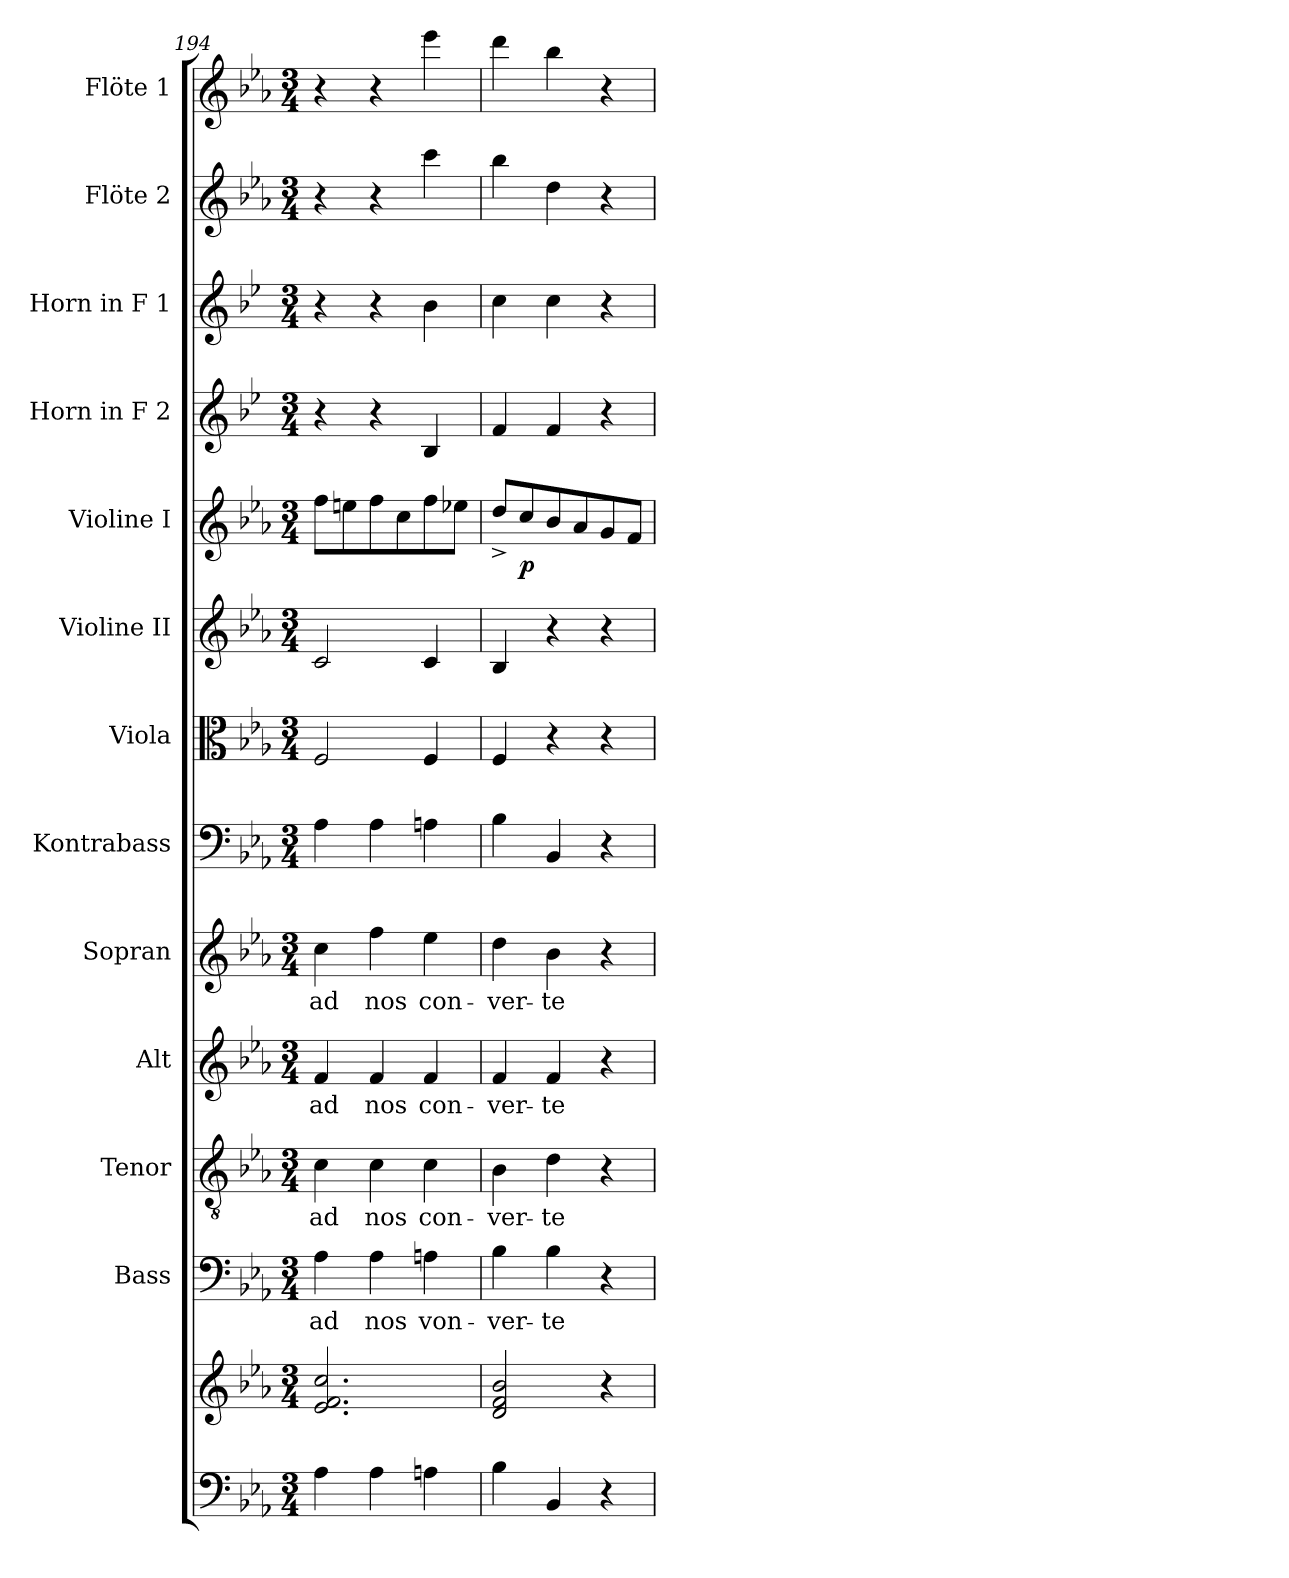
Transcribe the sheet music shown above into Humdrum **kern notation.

**kern	**kern	**kern	**text	**kern	**text	**kern	**text	**kern	**text	**kern	**kern	**kern	**kern	**dynam	**kern	**kern	**kern	**kern
*part13	*part13	*part12	*part12	*part11	*part11	*part10	*part10	*part9	*part9	*part8	*part7	*part6	*part5	*part5	*part4	*part3	*part2	*part1
*staff14	*staff13	*staff12	*staff12	*staff11	*staff11	*staff10	*staff10	*staff9	*staff9	*staff8	*staff7	*staff6	*staff5	*staff5	*staff4	*staff3	*staff2	*staff1
*	*	*I"Bass	*	*I"Tenor	*	*I"Alt	*	*I"Sopran	*	*I"Kontrabass	*I"Viola	*I"Violine II	*I"Violine I	*	*I"Horn in F 2	*I"Horn in F 1	*I"Flöte 2	*I"Flöte 1
*	*	*I'B.	*	*I'T.	*	*I'A.	*	*I'S.	*	*I'Kb.	*I'Vla.	*I'Vl. II	*I'Vl. I	*	*I'Hrn. F 2	*I'Hrn. F 1	*I'Fl. 2	*I'Fl. 1
*clefF4	*clefG2	*clefF4	*	*clefGv2	*	*clefG2	*	*clefG2	*	*clefF4	*clefC3	*clefG2	*clefG2	*	*clefG2	*clefG2	*clefG2	*clefG2
*	*	*	*	*	*	*	*	*	*	*ITrd7c12	*	*	*	*	*ITrd4c7	*ITrd4c7	*	*
*k[b-e-a-]	*k[b-e-a-]	*k[b-e-a-]	*	*k[b-e-a-]	*	*k[b-e-a-]	*	*k[b-e-a-]	*	*k[b-e-a-]	*k[b-e-a-]	*k[b-e-a-]	*k[b-e-a-]	*	*k[b-e-a-]	*k[b-e-a-]	*k[b-e-a-]	*k[b-e-a-]
*E-:	*E-:	*E-:	*	*E-:	*	*E-:	*	*E-:	*	*E-:	*E-:	*E-:	*E-:	*	*E-:	*E-:	*E-:	*E-:
*M3/4	*M3/4	*M3/4	*	*M3/4	*	*M3/4	*	*M3/4	*	*M3/4	*M3/4	*M3/4	*M3/4	*	*M3/4	*M3/4	*M3/4	*M3/4
=194	=194	=194	=194	=194	=194	=194	=194	=194	=194	=194	=194	=194	=194	=194	=194	=194	=194	=194
!	!	!	!LO:LY:b	!	!LO:LY:b	!	!LO:LY:b	!	!LO:LY:b	!	!	!	!	!	!	!	!	!
4A-\	2.e-/ 2.f/ 2.cc/	4A-\	ad	4c\	ad	4f/	ad	4cc\	ad	4AA-\	2F/	2c/	8ff\L	.	4r	4r	4r	4r
.	.	.	.	.	.	.	.	.	.	.	.	.	8een\	.	.	.	.	.
!	!	!	!LO:LY:b	!	!LO:LY:b	!	!LO:LY:b	!	!LO:LY:b	!	!	!	!	!	!	!	!	!
4A-\	.	4A-\	nos	4c\	nos	4f/	nos	4ff\	nos	4AA-\	.	.	8ff\	.	4r	4r	4r	4r
.	.	.	.	.	.	.	.	.	.	.	.	.	8cc\	.	.	.	.	.
!	!	!	!LO:LY:b	!	!LO:LY:b	!	!LO:LY:b	!	!LO:LY:b	!	!	!	!	!	!	!	!	!
4An\	.	4An\	von-	4c\	con-	4f/	con-	4ee-\	con-	4AAn\	4F/	4c/	8ff\	.	4E-/	4e-\	4ccc\	4eee-\
.	.	.	.	.	.	.	.	.	.	.	.	.	8ee-X\J	.	.	.	.	.
=195	=195	=195	=195	=195	=195	=195	=195	=195	=195	=195	=195	=195	=195	=195	=195	=195	=195	=195
!	!	!	!LO:LY:b	!	!LO:LY:b	!	!LO:LY:b	!	!LO:LY:b	!	!	!	!	!	!	!	!	!
4B-\	2d/ 2f/ 2b-/	4B-\	-ver-	4B-\	-ver-	4f/	-ver-	4dd\	-ver-	4BB-\	4F/	4B-/	8dd^</L	.	4B-/	4f\	4bb-\	4ddd\
!	!	!	!	!	!	!	!	!	!	!	!	!	!	!LO:DY:b	!	!	!	!
.	.	.	.	.	.	.	.	.	.	.	.	.	8cc/	p	.	.	.	.
!	!	!	!LO:LY:b	!	!LO:LY:b	!	!LO:LY:b	!	!LO:LY:b	!	!	!	!	!	!	!	!	!
4BB-/	.	4B-\	-te	4d\	-te	4f/	-te	4b-\	-te	4BBB-/	4r	4r	8b-/	.	4B-/	4f\	4dd\	4bb-\
.	.	.	.	.	.	.	.	.	.	.	.	.	8a-/	.	.	.	.	.
4r	4r	4r	.	4r	.	4r	.	4r	.	4r	4r	4r	8g/	.	4r	4r	4r	4r
.	.	.	.	.	.	.	.	.	.	.	.	.	8f/J	.	.	.	.	.
=	=	=	=	=	=	=	=	=	=	=	=	=	=	=	=	=	=	=
*-	*-	*-	*-	*-	*-	*-	*-	*-	*-	*-	*-	*-	*-	*-	*-	*-	*-	*-
